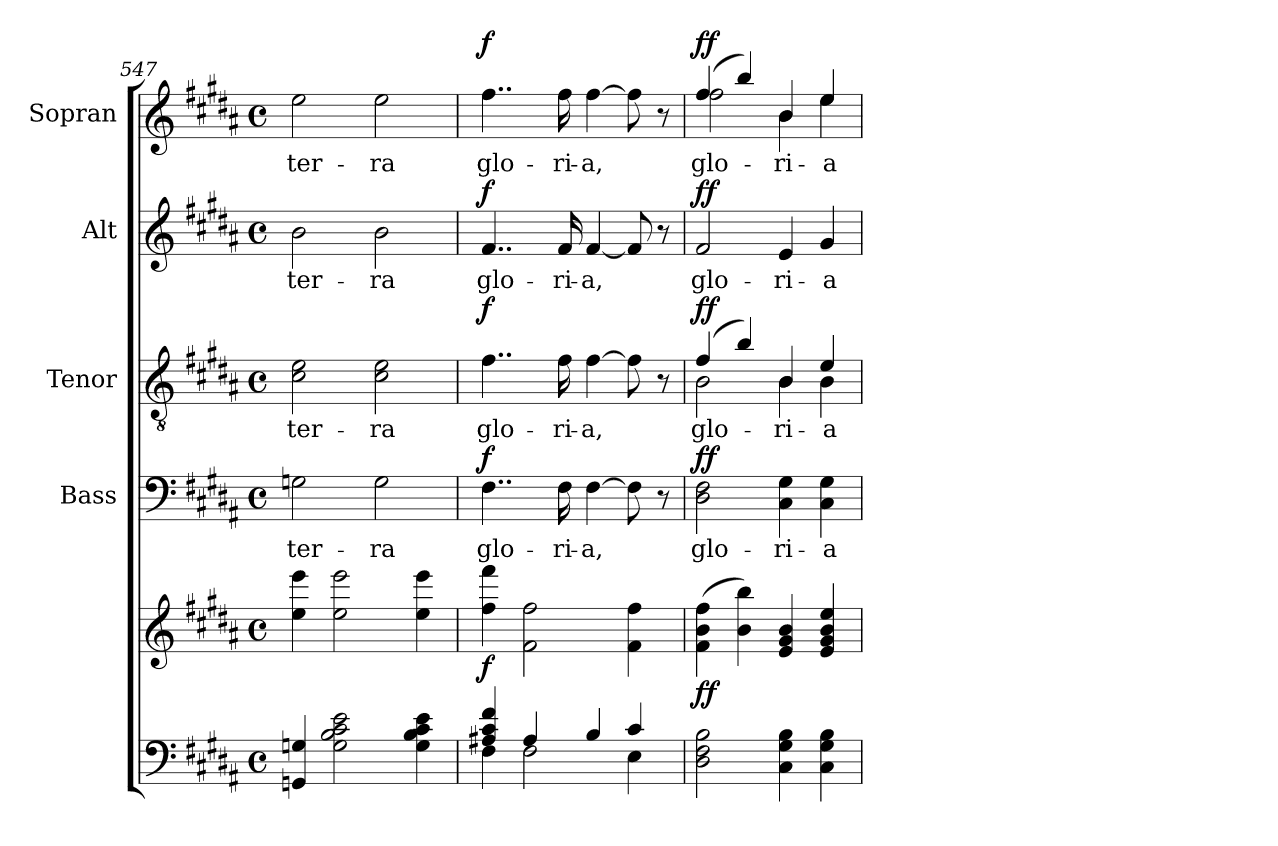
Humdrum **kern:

**kern	**kern	**dynam	**kern	**text	**dynam	**kern	**text	**dynam	**kern	**text	**dynam	**kern	**text	**dynam
*part5	*part5	*part5	*part4	*part4	*part4	*part3	*part3	*part3	*part2	*part2	*part2	*part1	*part1	*part1
*staff6	*staff5	*staff5/6	*staff4	*staff4	*staff4	*staff3	*staff3	*staff3	*staff2	*staff2	*staff2	*staff1	*staff1	*staff1
*	*	*	*I"Bass	*	*	*I"Tenor	*	*	*I"Alt	*	*	*I"Sopran	*	*
*	*	*	*I'B.	*	*	*I'T.	*	*	*I'A.	*	*	*I'S.	*	*
*clefF4	*clefG2	*	*clefF4	*	*	*clefGv2	*	*	*clefG2	*	*	*clefG2	*	*
*k[f#c#g#d#a#]	*k[f#c#g#d#a#]	*	*k[f#c#g#d#a#]	*	*	*k[f#c#g#d#a#]	*	*	*k[f#c#g#d#a#]	*	*	*k[f#c#g#d#a#]	*	*
*B:	*B:	*	*B:	*	*	*B:	*	*	*B:	*	*	*B:	*	*
*M4/4	*M4/4	*	*M4/4	*	*	*M4/4	*	*	*M4/4	*	*	*M4/4	*	*
*met(c)	*met(c)	*	*met(c)	*	*	*met(c)	*	*	*met(c)	*	*	*met(c)	*	*
=547	=547	=547	=547	=547	=547	=547	=547	=547	=547	=547	=547	=547	=547	=547
!	!	!	!	!LO:LY:b	!	!	!LO:LY:b	!	!	!LO:LY:b	!	!	!LO:LY:b	!
4GGn/ 4Gn/	4ee\ 4eee\	.	2Gn\	ter-	.	2c#\ 2e\	ter-	.	2b\	ter-	.	2ee\	ter-	.
2G\ 2B\ 2c#\ 2e\	2ee\ 2eee\	.	.	.	.	.	.	.	.	.	.	.	.	.
!	!	!	!	!LO:LY:b	!	!	!LO:LY:b	!	!	!LO:LY:b	!	!	!LO:LY:b	!
.	.	.	2G\	-ra	.	2c#\ 2e\	-ra	.	2b\	-ra	.	2ee\	-ra	.
4G\ 4B\ 4c#\ 4e\	4ee\ 4eee\	.	.	.	.	.	.	.	.	.	.	.	.	.
!!LO:PB:g=z
=548	=548	=548	=548	=548	=548	=548	=548	=548	=548	=548	=548	=548	=548	=548
*^	*	*	*	*	*	*	*	*	*	*	*	*	*	*
!	!	!	!LO:DY:b	!	!LO:LY:b	!LO:DY:a	!	!LO:LY:b	!LO:DY:a	!	!LO:LY:b	!LO:DY:a	!	!LO:LY:b	!LO:DY:a
4A#X/ 4c#/ 4f#/	4F#\	4ff#\ 4fff#\	f	4..F#\	glo-	f	4..f#\	glo-	f	4..f#/	glo-	f	4..ff#\	glo-	f
4A#/	2F#\	2f#\ 2ff#\	.	.	.	.	.	.	.	.	.	.	.	.	.
!	!	!	!	!	!LO:LY:b	!	!	!LO:LY:b	!	!	!LO:LY:b	!	!	!LO:LY:b	!
.	.	.	.	16F#\	-ri-	.	16f#\	-ri-	.	16f#/	-ri-	.	16ff#\	-ri-	.
!	!	!	!	!	!LO:LY:b	!	!	!LO:LY:b	!	!	!LO:LY:b	!	!	!LO:LY:b	!
4B/	.	.	.	[4F#\	-a,	.	[4f#\	-a,	.	[4f#/	-a,	.	[4ff#\	-a,	.
4c#/	4E\	4f#\ 4ff#\	.	8F#\]	.	.	8f#\]	.	.	8f#/]	.	.	8ff#\]	.	.
.	.	.	.	8r	.	.	8r	.	.	8r	.	.	8r	.	.
*v	*v	*	*	*	*	*	*	*	*	*	*	*	*	*	*
=549	=549	=549	=549	=549	=549	=549	=549	=549	=549	=549	=549	=549	=549	=549
!	!	!LO:DY:b	!	!LO:LY:b	!LO:DY:a	!	!LO:LY:b	!LO:DY:a	!	!LO:LY:b	!LO:DY:a	!	!LO:LY:b	!LO:DY:a
*	*	*	*	*	*	*^	*	*	*	*	*	*^	*	*
2D#\ 2F#\ 2B\	(>4f#\ 4b\ 4ff#\	ff	2D#\ 2F#\	glo-	ff	(4f#/	2B\	glo-	ff	2f#/	glo-	ff	(4ff#/	2ff#\	glo-	ff
.	4b\ 4bb\)	.	.	.	.	4b/)	.	.	.	.	.	.	4bb/)	.	.	.
!	!	!	!	!LO:LY:b	!	!	!	!LO:LY:b	!	!	!LO:LY:b	!	!	!	!LO:LY:b	!
4C#\ 4G#\ 4B\	4e/ 4g#/ 4b/	.	4C#\ 4G#\	-ri-	.	4B/	4B\	-ri-	.	4e/	-ri-	.	4b/	4b\	-ri-	.
!	!	!	!	!LO:LY:b	!	!	!	!LO:LY:b	!	!	!LO:LY:b	!	!	!	!LO:LY:b	!
4C#\ 4G#\ 4B\	4e/ 4g#/ 4b/ 4ee/	.	4C#\ 4G#\	-a	.	4e/	4B\	-a	.	4g#/	-a	.	4ee/	4ee\	-a	.
*	*	*	*	*	*	*v	*v	*	*	*	*	*	*v	*v	*	*
=	=	=	=	=	=	=	=	=	=	=	=	=	=	=
*-	*-	*-	*-	*-	*-	*-	*-	*-	*-	*-	*-	*-	*-	*-
